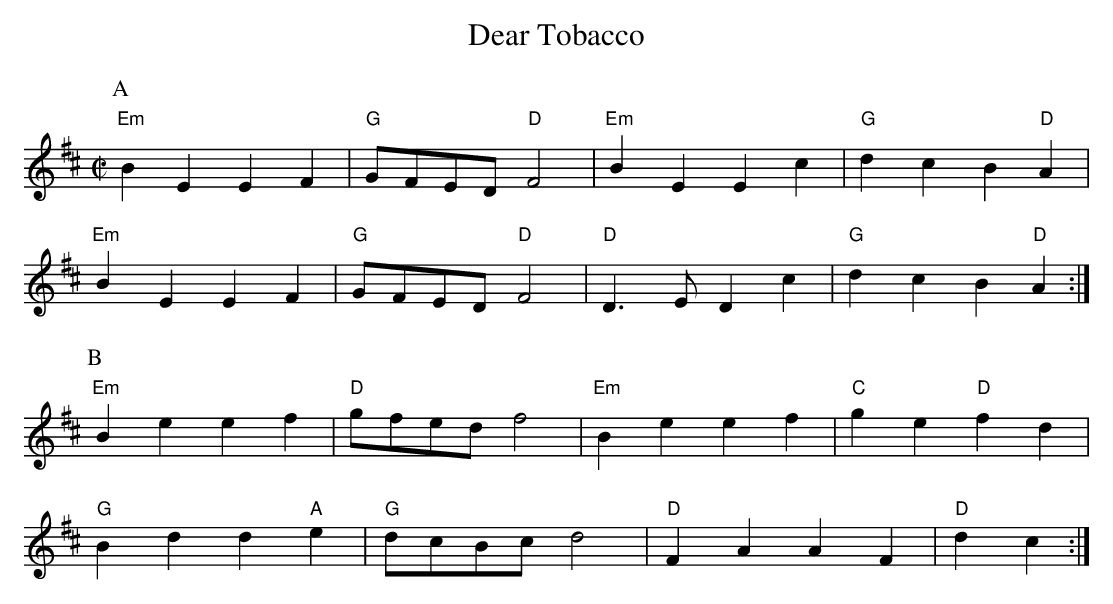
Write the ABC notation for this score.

X:1
T: Dear Tobacco
M: C|
L: 1/4
K: Dmaj
P: A
   "Em" B E E F | "G" G/F/E/D/ "D" F2 | "Em" B E E c | "G" d c B "D" A |
   "Em" B E E F | "G" G/F/E/D/ "D" F2 | "D" D>E D c | "G" d c B "D" A :|
P: B
   "Em" B e e f | "D" g/f/e/d/ f2 | "Em" B e e f | "C" g e "D" f d |
   "G" B d d "A" e | "G" d/c/B/c/ d2 | "D" F A A F | "D" d c  :|
